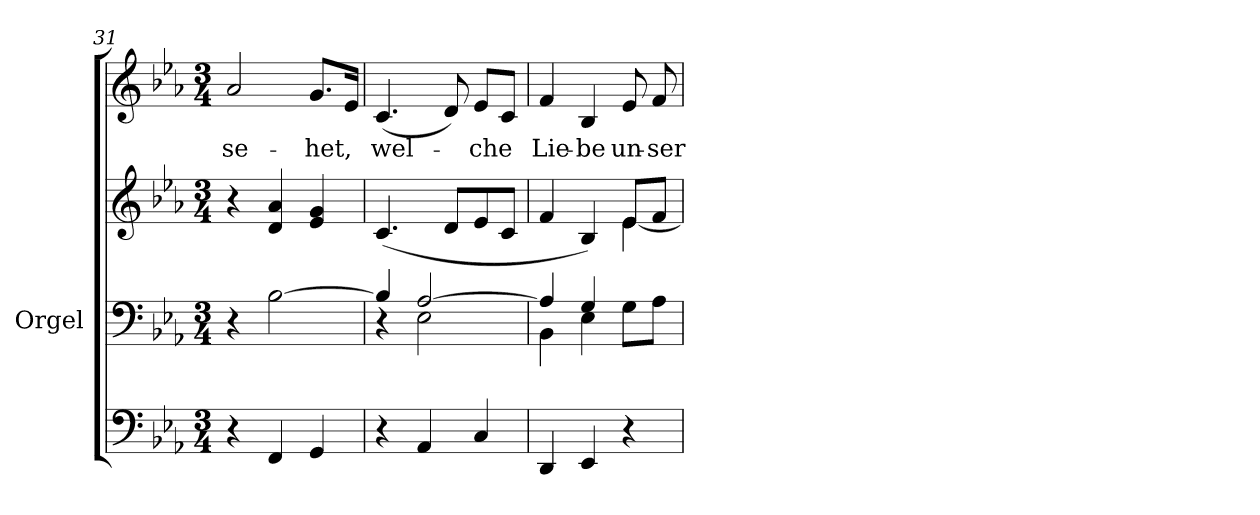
**kern	**kern	**kern	**kern	**text
*part3	*part2	*part2	*part1	*part1
*staff4	*staff3	*staff2	*staff1	*staff1
*	*I"Orgel	*	*	*
*	*I'Org.	*	*	*
*clefF4	*clefF4	*clefG2	*clefG2	*
*k[b-e-a-]	*k[b-e-a-]	*k[b-e-a-]	*k[b-e-a-]	*
*E-:	*E-:	*E-:	*E-:	*
*M3/4	*M3/4	*M3/4	*M3/4	*
=31	=31	=31	=31	=31
!	!	!	!	!LO:LY:b
4r	4r	4r	2a-/	se-
4FF/	[2B-\	4d/ 4a-/	.	.
!	!	!	!	!LO:LY:b
4GG/	.	4e-/ 4g/	8.g/L	-het,
.	.	.	16e-/Jk	.
=32	=32	=32	=32	=32
*	*^	*	*	*
!	!	!	!	!	!LO:LY:b
4r	4B-/]	4rC	(<4.c/	(<4.c/	wel-
4AA-/	[>2A-/	2E-\	.	.	.
.	.	.	8d/L	8d/)	.
!	!	!	!	!	!LO:LY:b
4C/	.	.	8e-/	8e-/L	-che
.	.	.	8c/J	8c/J	.
=33	=33	=33	=33	=33	=33
*	*	*	*^	*	*
!	!	!	!	!	!	!LO:LY:b
4DD/	4A-/]	4BB-\	4f/	2ryy	4f/	Lie-
!	!	!	!	!	!	!LO:LY:b
4EE-/	4G/	4E-\	4B-/)	.	4B-/	-be
!	!	!	!	!	!	!LO:LY:b
4r	4ryy	8G\L	8e-/L	[<4e-\	8e-/	un-
!	!	!	!	!	!	!LO:LY:b
.	.	8A-\J	8f/J	.	8f/	-ser
*	*v	*v	*	*	*	*
*	*	*v	*v	*	*
=	=	=	=	=
*-	*-	*-	*-	*-
